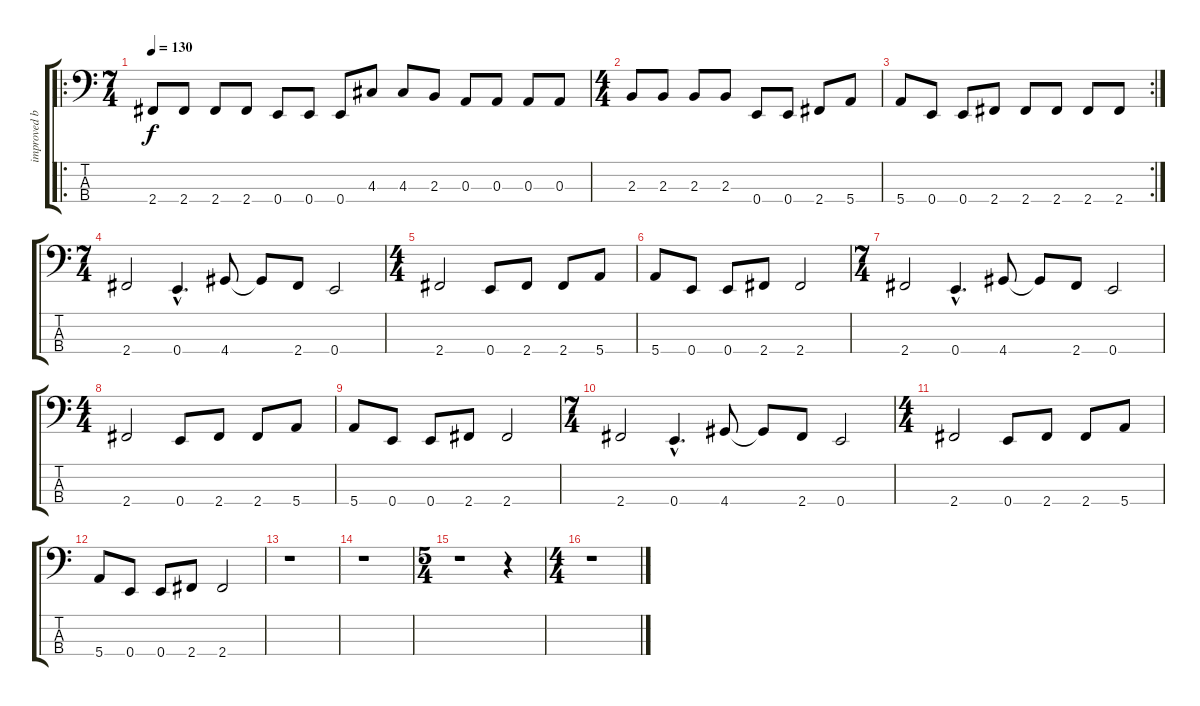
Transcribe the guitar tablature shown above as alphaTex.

\track ("improved bass" "improved b") {instrument electricbassfinger}
\staff {score tabs}
\tuning (G2 D2 A1 E1) {hide}
\ro
\ts (7 4)
\tempo 130
\clef f4
\ks c
2.4.8{dy f} 2.4.8 2.4.8 2.4.8 0.4.8 0.4.8 0.4.8 4.3.8 4.3.8 2.3.8 0.3.8 0.3.8 0.3.8 0.3.8 |
\ts (4 4)
2.3.8 2.3.8 2.3.8 2.3.8 0.4.8 0.4.8 2.4.8 5.4.8 |
\rc 2
5.4.8 0.4.8 0.4.8 2.4.8 2.4.8 2.4.8 2.4.8 2.4.8 |
\ts (7 4)
2.4.2 0.4{hac}.4{d} 4.4.8 4.4{t}.8 2.4.8 0.4.2 |
\ts (4 4)
2.4.2 0.4.8 2.4.8 2.4.8 5.4.8 |
5.4.8 0.4.8 0.4.8 2.4.8 2.4.2 |
\ts (7 4)
2.4.2 0.4{hac}.4{d} 4.4.8 4.4{t}.8 2.4.8 0.4.2 |
\ts (4 4)
2.4.2 0.4.8 2.4.8 2.4.8 5.4.8 |
5.4.8 0.4.8 0.4.8 2.4.8 2.4.2 |
\ts (7 4)
2.4.2 0.4{hac}.4{d} 4.4.8 4.4{t}.8 2.4.8 0.4.2 |
\ts (4 4)
2.4.2 0.4.8 2.4.8 2.4.8 5.4.8 |
5.4.8 0.4.8 0.4.8 2.4.8 2.4.2 |
r.1 |
r.1 |
\ts (5 4)
r.1 r.4 |
\ts (4 4)
r.1
